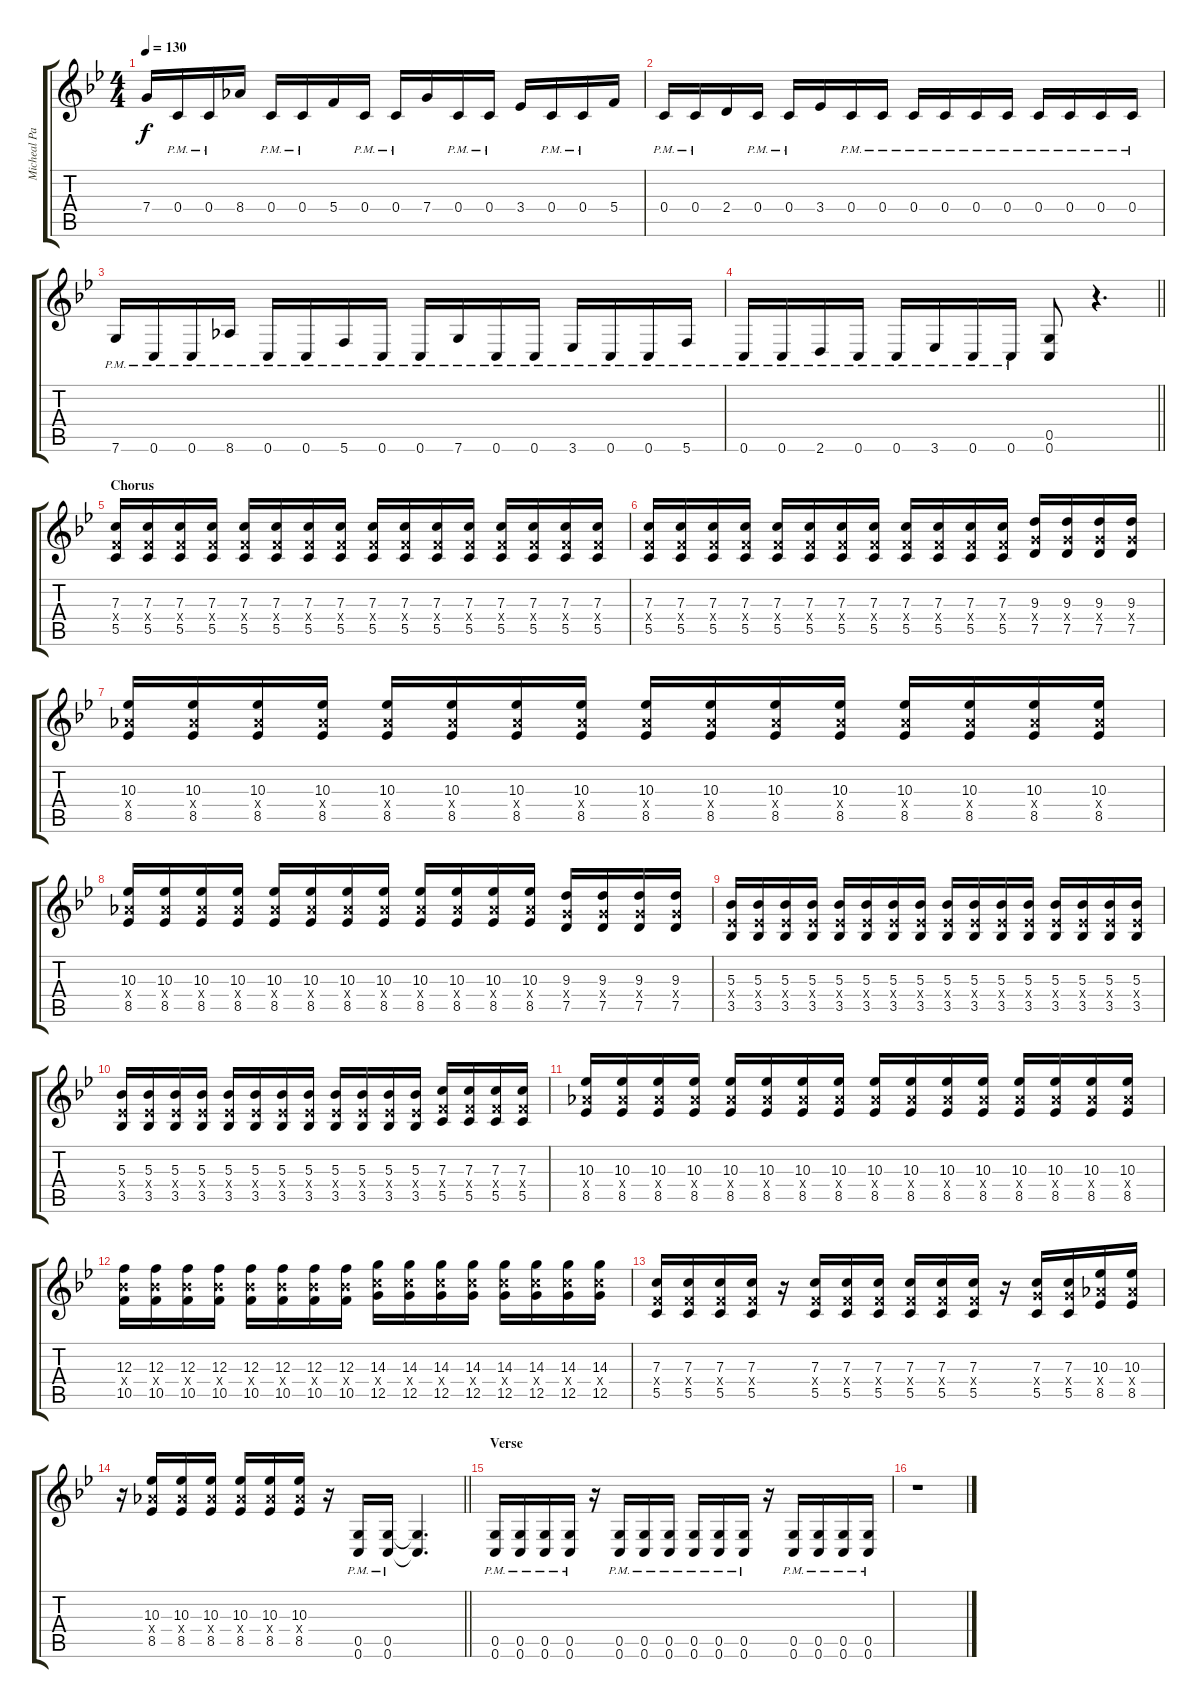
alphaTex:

\track ("Micheal Paget" "Micheal Pa") {instrument distortionguitar}
\staff {score tabs}
\tuning (D4 A3 F3 C3 G2 C2) {hide}
\ts (4 4)
\tempo 130
\clef g2
\ks bb
7.4.16{dy f} 0.4{pm}.16 0.4{pm}.16 8.4.16 0.4{pm}.16 0.4{pm}.16 5.4.16 0.4{pm}.16 0.4{pm}.16 7.4.16 0.4{pm}.16 0.4{pm}.16 3.4.16 0.4{pm}.16 0.4{pm}.16 5.4.16 |
0.4{pm}.16 0.4{pm}.16 2.4.16 0.4{pm}.16 0.4{pm}.16 3.4.16 0.4{pm}.16 0.4{pm}.16 0.4{pm}.16 0.4{pm}.16 0.4{pm}.16 0.4{pm}.16 0.4{pm}.16 0.4{pm}.16 0.4{pm}.16 0.4{pm}.16 |
7.6{pm}.16 0.6{pm}.16 0.6{pm}.16 8.6{pm}.16 0.6{pm}.16 0.6{pm}.16 5.6{pm}.16 0.6{pm}.16 0.6{pm}.16 7.6{pm}.16 0.6{pm}.16 0.6{pm}.16 3.6{pm}.16 0.6{pm}.16 0.6{pm}.16 5.6{pm}.16 |
\barLineRight lightlight
0.6{pm}.16 0.6{pm}.16 2.6{pm}.16 0.6{pm}.16 0.6{pm}.16 3.6{pm}.16 0.6{pm}.16 0.6{pm}.16 (0.5 0.6).8 r.4{d} |
\section ("" "Chorus")
(7.3 5.4{x} 5.5).16 (7.3 5.4{x} 5.5).16 (7.3 5.4{x} 5.5).16 (7.3 5.4{x} 5.5).16 (7.3 5.4{x} 5.5).16 (7.3 5.4{x} 5.5).16 (7.3 5.4{x} 5.5).16 (7.3 5.4{x} 5.5).16 (7.3 5.4{x} 5.5).16 (7.3 5.4{x} 5.5).16 (7.3 5.4{x} 5.5).16 (7.3 5.4{x} 5.5).16 (7.3 5.4{x} 5.5).16 (7.3 5.4{x} 5.5).16 (7.3 5.4{x} 5.5).16 (7.3 5.4{x} 5.5).16 |
(7.3 5.4{x} 5.5).16 (7.3 5.4{x} 5.5).16 (7.3 5.4{x} 5.5).16 (7.3 5.4{x} 5.5).16 (7.3 5.4{x} 5.5).16 (7.3 5.4{x} 5.5).16 (7.3 5.4{x} 5.5).16 (7.3 5.4{x} 5.5).16 (7.3 5.4{x} 5.5).16 (7.3 5.4{x} 5.5).16 (7.3 5.4{x} 5.5).16 (7.3 5.4{x} 5.5).16 (9.3 7.4{x} 7.5).16 (9.3 7.4{x} 7.5).16 (9.3 7.4{x} 7.5).16 (9.3 7.4{x} 7.5).16 |
(10.3 8.4{x} 8.5).16 (10.3 8.4{x} 8.5).16 (10.3 8.4{x} 8.5).16 (10.3 8.4{x} 8.5).16 (10.3 8.4{x} 8.5).16 (10.3 8.4{x} 8.5).16 (10.3 8.4{x} 8.5).16 (10.3 8.4{x} 8.5).16 (10.3 8.4{x} 8.5).16 (10.3 8.4{x} 8.5).16 (10.3 8.4{x} 8.5).16 (10.3 8.4{x} 8.5).16 (10.3 8.4{x} 8.5).16 (10.3 8.4{x} 8.5).16 (10.3 8.4{x} 8.5).16 (10.3 8.4{x} 8.5).16 |
(10.3 8.4{x} 8.5).16 (10.3 8.4{x} 8.5).16 (10.3 8.4{x} 8.5).16 (10.3 8.4{x} 8.5).16 (10.3 8.4{x} 8.5).16 (10.3 8.4{x} 8.5).16 (10.3 8.4{x} 8.5).16 (10.3 8.4{x} 8.5).16 (10.3 8.4{x} 8.5).16 (10.3 8.4{x} 8.5).16 (10.3 8.4{x} 8.5).16 (10.3 8.4{x} 8.5).16 (9.3 7.4{x} 7.5).16 (9.3 7.4{x} 7.5).16 (9.3 7.4{x} 7.5).16 (9.3 7.4{x} 7.5).16 |
(5.3 3.4{x} 3.5).16 (5.3 3.4{x} 3.5).16 (5.3 3.4{x} 3.5).16 (5.3 3.4{x} 3.5).16 (5.3 3.4{x} 3.5).16 (5.3 3.4{x} 3.5).16 (5.3 3.4{x} 3.5).16 (5.3 3.4{x} 3.5).16 (5.3 3.4{x} 3.5).16 (5.3 3.4{x} 3.5).16 (5.3 3.4{x} 3.5).16 (5.3 3.4{x} 3.5).16 (5.3 3.4{x} 3.5).16 (5.3 3.4{x} 3.5).16 (5.3 3.4{x} 3.5).16 (5.3 3.4{x} 3.5).16 |
(5.3 3.4{x} 3.5).16 (5.3 3.4{x} 3.5).16 (5.3 3.4{x} 3.5).16 (5.3 3.4{x} 3.5).16 (5.3 3.4{x} 3.5).16 (5.3 3.4{x} 3.5).16 (5.3 3.4{x} 3.5).16 (5.3 3.4{x} 3.5).16 (5.3 3.4{x} 3.5).16 (5.3 3.4{x} 3.5).16 (5.3 3.4{x} 3.5).16 (5.3 3.4{x} 3.5).16 (7.3 5.4{x} 5.5).16 (7.3 5.4{x} 5.5).16 (7.3 5.4{x} 5.5).16 (7.3 5.4{x} 5.5).16 |
(10.3 8.4{x} 8.5).16 (10.3 8.4{x} 8.5).16 (10.3 8.4{x} 8.5).16 (10.3 8.4{x} 8.5).16 (10.3 8.4{x} 8.5).16 (10.3 8.4{x} 8.5).16 (10.3 8.4{x} 8.5).16 (10.3 8.4{x} 8.5).16 (10.3 8.4{x} 8.5).16 (10.3 8.4{x} 8.5).16 (10.3 8.4{x} 8.5).16 (10.3 8.4{x} 8.5).16 (10.3 8.4{x} 8.5).16 (10.3 8.4{x} 8.5).16 (10.3 8.4{x} 8.5).16 (10.3 8.4{x} 8.5).16 |
(12.3 10.4{x} 10.5).16 (12.3 10.4{x} 10.5).16 (12.3 10.4{x} 10.5).16 (12.3 10.4{x} 10.5).16 (12.3 10.4{x} 10.5).16 (12.3 10.4{x} 10.5).16 (12.3 10.4{x} 10.5).16 (12.3 10.4{x} 10.5).16 (14.3 12.4{x} 12.5).16 (14.3 12.4{x} 12.5).16 (14.3 12.4{x} 12.5).16 (14.3 12.4{x} 12.5).16 (14.3 12.4{x} 12.5).16 (14.3 12.4{x} 12.5).16 (14.3 12.4{x} 12.5).16 (14.3 12.4{x} 12.5).16 |
(7.3 5.4{x} 5.5).16 (7.3 5.4{x} 5.5).16 (7.3 5.4{x} 5.5).16 (7.3 5.4{x} 5.5).16 r.16 (7.3 5.4{x} 5.5).16 (7.3 5.4{x} 5.5).16 (7.3 5.4{x} 5.5).16 (7.3 5.4{x} 5.5).16 (7.3 5.4{x} 5.5).16 (7.3 5.4{x} 5.5).16 r.16 (7.3 7.4{x} 5.5).16 (7.3 7.4{x} 5.5).16 (10.3 8.4{x} 8.5).16 (10.3 8.4{x} 8.5).16 |
\barLineRight lightlight
r.16 (10.3 8.4{x} 8.5).16 (10.3 8.4{x} 8.5).16 (10.3 8.4{x} 8.5).16 (10.3 8.4{x} 8.5).16 (10.3 8.4{x} 8.5).16 (10.3 8.4{x} 8.5).16 r.16 (0.5{pm} 0.6{pm}).16 (0.5{pm} 0.6{pm}).16 (0.5{t} 0.6{t}).4{d} |
\section ("" "Verse")
(0.5{pm} 0.6{pm}).16 (0.5{pm} 0.6{pm}).16 (0.5{pm} 0.6{pm}).16 (0.5{pm} 0.6{pm}).16 r.16 (0.5{pm} 0.6{pm}).16 (0.5{pm} 0.6{pm}).16 (0.5{pm} 0.6{pm}).16 (0.5{pm} 0.6{pm}).16 (0.5{pm} 0.6{pm}).16 (0.5{pm} 0.6{pm}).16 r.16 (0.5{pm} 0.6{pm}).16 (0.5{pm} 0.6{pm}).16 (0.5{pm} 0.6{pm}).16 (0.5{pm} 0.6{pm}).16 |
r.1
